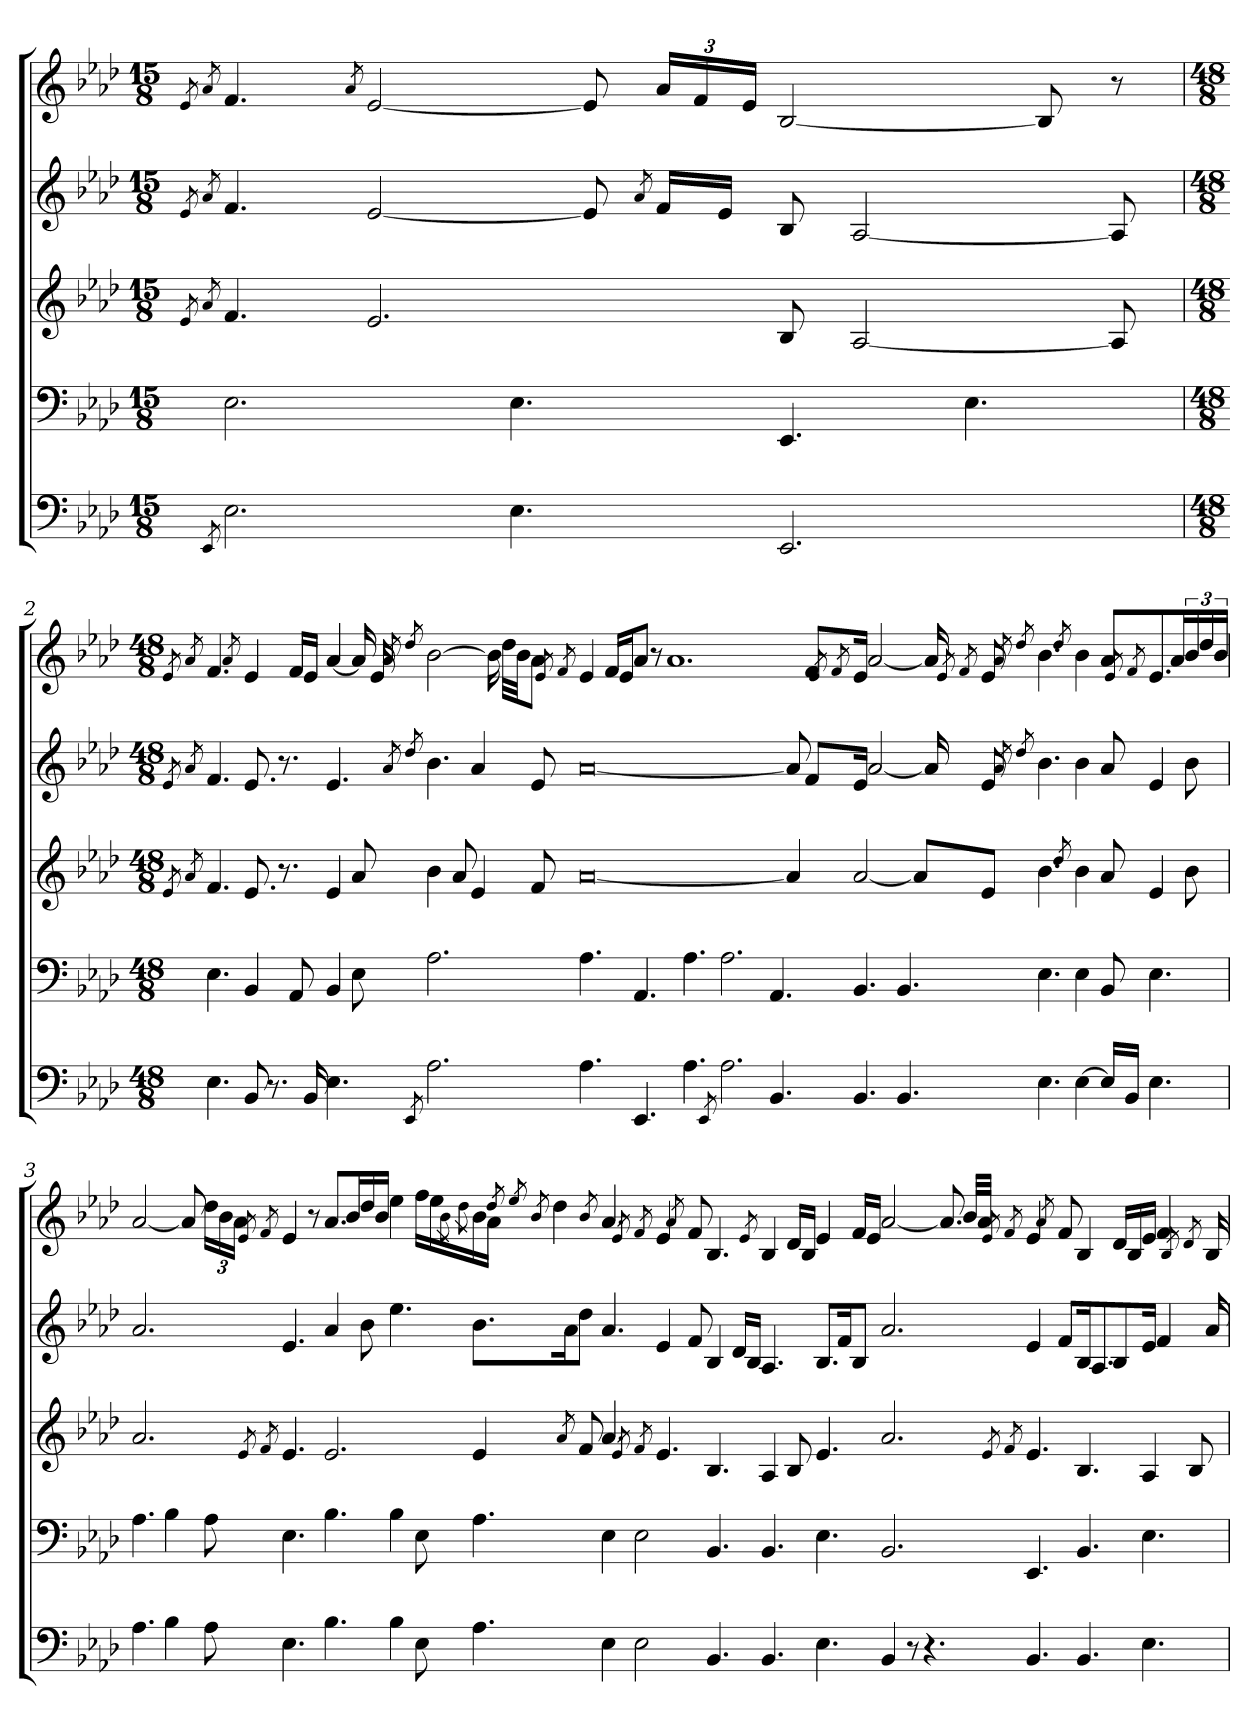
**kern	**kern	**kern	**kern	**kern
*part5	*part4	*part3	*part2	*part1
*staff5	*staff4	*staff3	*staff2	*staff1
*clefF4	*clefF4	*clefG2	*clefG2	*clefG2
*k[b-e-a-d-]	*k[b-e-a-d-]	*k[b-e-a-d-]	*k[b-e-a-d-]	*k[b-e-a-d-]
*M15/8	*M15/8	*M15/8	*M15/8	*M15/8
=1	=1	=1	=1	=1
.	.	8qe-	8qe-	8qe-
8qEE-	.	8qa-	8qa-	8qa-
2.E-	2.E-	4.f	4.f	4.f
.	.	.	.	8qa-
.	.	2.e-	[2e-	[2e-
4.E-	4.E-	.	.	.
.	.	.	8e-]	8e-]
.	.	.	8qa-	.
.	.	.	16f/LL	24a-/LL
.	.	.	.	24f/
.	.	.	16e-/JJ	.
.	.	.	.	24e-/JJ
2.EE-	4.EE-	8B-	8B-	[2B-
.	.	[2A-	[2A-	.
.	4.E-	.	.	.
.	.	.	.	8B-]
.	.	8A-]	8A-]	8r
=2	=2	=2	=2	=2
*M48/8	*M48/8	*M48/8	*M48/8	*M48/8
.	.	8qe-	8qe-	8qe-
.	.	8qa-	8qa-	8qa-
4.E-	4.E-	4.f	4.f	4.f
.	.	.	.	8qa-
8BB-	4BB-	8.e-	8.e-	4e-
8.r	.	.	.	.
.	.	8.r	8.r	.
.	8AA-	.	.	16f/LL
16BB-	.	.	.	16e-/JJ
4.E-	4BB-	4e-	4.e-	[4a-
.	8E-	8a-	.	16a-]
.	.	.	.	16e-
.	.	.	8qa-	8qa-
8qEE-	.	.	8qdd-	8qdd-
2.A-	2.A-	4b-	4.b-	[2b-
.	.	8a-	.	.
.	.	4e-	4a-	.
.	.	.	.	16b-]
.	.	.	.	32dd-\LLL
.	.	.	.	32b-\JJ
.	.	8f	8e-	8a-\J
.	.	.	.	8qe-
.	.	.	.	8qf
4.A-	4.A-	[0a-	[0a-	4e-
.	.	.	.	16f/LL
.	.	.	.	16e-/J
4.EE-	4.AA-	.	.	8a-/J
.	.	.	.	8r
.	.	.	.	1.a-
4.A-	4.A-	.	.	.
8qEE-	.	.	.	.
2.A-	2.A-	.	.	.
4.BB-	4.AA-	.	.	.
.	.	4a-]	8a-]	.
.	.	.	8f/L	8f/L
.	.	.	.	8qe-/
.	.	.	.	8qf/
4.BB-	4.BB-	[2a-	16e-/Jk	16e-/Jk
.	.	.	[2a-	[2a-
4.BB-	4.BB-	.	.	.
.	.	8a-/L]	.	.
.	.	.	16a-]	16a-]
.	.	.	.	8qe-
.	.	.	.	8qf
.	.	8e-/J	8e-	8e-
.	.	.	8qa-	8qa-
.	.	.	8qdd-	8qdd-
4.E-	4.E-	4.b-	4.b-	4.b-
.	.	8qdd-	.	8qdd-
[4E-	4E-	4b-	4b-	4b-
16E-/LL]	8BB-	8a-	8a-	8a-/L
16BB-/JJ	.	.	.	.
.	.	.	.	8qe-/
.	.	.	.	8qf/
4.E-	4.E-	4e-	4e-	8.e-/
.	.	.	.	16a-/L
.	.	8b-	8b-	24b-/
.	.	.	.	24dd-/
.	.	.	.	24b-/JJ
=3	=3	=3	=3	=3
4.A-	4.A-	2.a-	2.a-	[2a-
4B-	4B-	.	.	.
.	.	.	.	8a-]
8A-	8A-	.	.	24dd-\LL
.	.	.	.	24b-\
.	.	.	.	24a-\JJ
.	.	8qe-	.	8qe-
.	.	8qf	.	8qf
4.E-	4.E-	4.e-	4.e-	4e-
.	.	.	.	8r
4.B-	4.B-	2.e-	4a-	8.a-/L
.	.	.	.	16b-/L
.	.	.	8b-	16dd-/
.	.	.	.	16b-/JJ
4B-	4B-	.	4.ee-	4ee-
8E-	8E-	.	.	16ff\LL
.	.	.	.	16ee-\
.	.	.	.	8qb-\
.	.	.	.	8qdd-\
4.A-	4.A-	4e-	8.b-\L	16b-\
.	.	.	.	16a-\JJ
.	.	.	.	8qdd-
.	.	.	.	8qee-
.	.	.	.	8qb-
.	.	.	.	4dd-
.	.	.	16a-\K	.
.	.	8qa-	.	.
.	.	8f	8dd-\J	.
.	.	.	.	8qb-
4E-	4E-	4.a-	4.a-	4.a-
2E-	2E-	.	.	.
.	.	8qe-	.	8qe-
.	.	8qf	.	8qf
.	.	4.e-	4e-	4e-
.	.	.	.	8qa-
.	.	.	8f	8f
4.BB-	4.BB-	4.B-	4B-	4.B-
.	.	.	16d-/LL	.
.	.	.	16B-/JJ	.
.	.	.	.	8qe-
4.BB-	4.BB-	4A-	4.A-	4B-
.	.	8B-	.	16d-/LL
.	.	.	.	16B-/JJ
4.E-	4.E-	4.e-	8.B-/L	4e-
.	.	.	16f/K	.
.	.	.	8B-/J	16f/LL
.	.	.	.	16e-/JJ
4BB-	2.BB-	2.a-	2.a-	[2a-
8r	.	.	.	.
4.r	.	.	.	.
.	.	.	.	8.a-]
.	.	.	.	32b-/LLL
.	.	.	.	32a-/JJJ
.	.	8qe-	.	8qe-
.	.	8qf	.	8qf
4.BB-	4.EE-	4.e-	4e-	4e-
.	.	.	.	8qa-
.	.	.	8f/L	8f
4.BB-	4.BB-	4.B-	16B-/K	4B-
.	.	.	8.A-/	.
.	.	.	8B-/	16d-/LL
.	.	.	.	16B-/
4.E-	4.E-	4A-	16e-/Jk	16e-/JJ
.	.	.	4f	4f
.	.	8B-	.	.
.	.	.	.	8qB-
.	.	.	.	8qd-
.	.	.	16a-	16B-
=	=	=	=	=
*-	*-	*-	*-	*-
